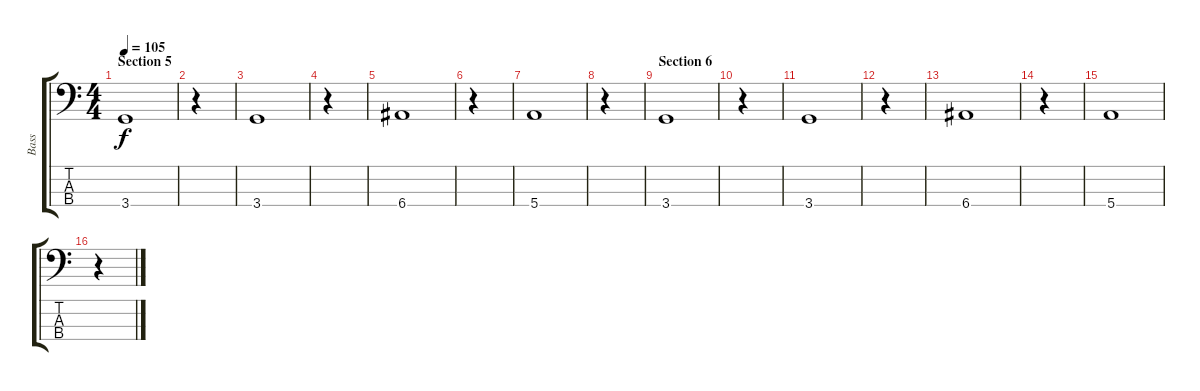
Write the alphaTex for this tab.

\track ("Bass" "Bass") {instrument acousticbass}
\staff {score tabs}
\tuning (G2 D2 A1 E1) {hide}
\ts (4 4)
\section ("" "Section 5")
\tempo 105
\clef f4
\ks c
3.4.1{dy f} |
r.4 |
3.4.1 |
r.4 |
6.4.1 |
r.4 |
5.4.1 |
r.4 |
\section ("" "Section 6")
3.4.1 |
r.4 |
3.4.1 |
r.4 |
6.4.1 |
r.4 |
5.4.1 |
r.4
